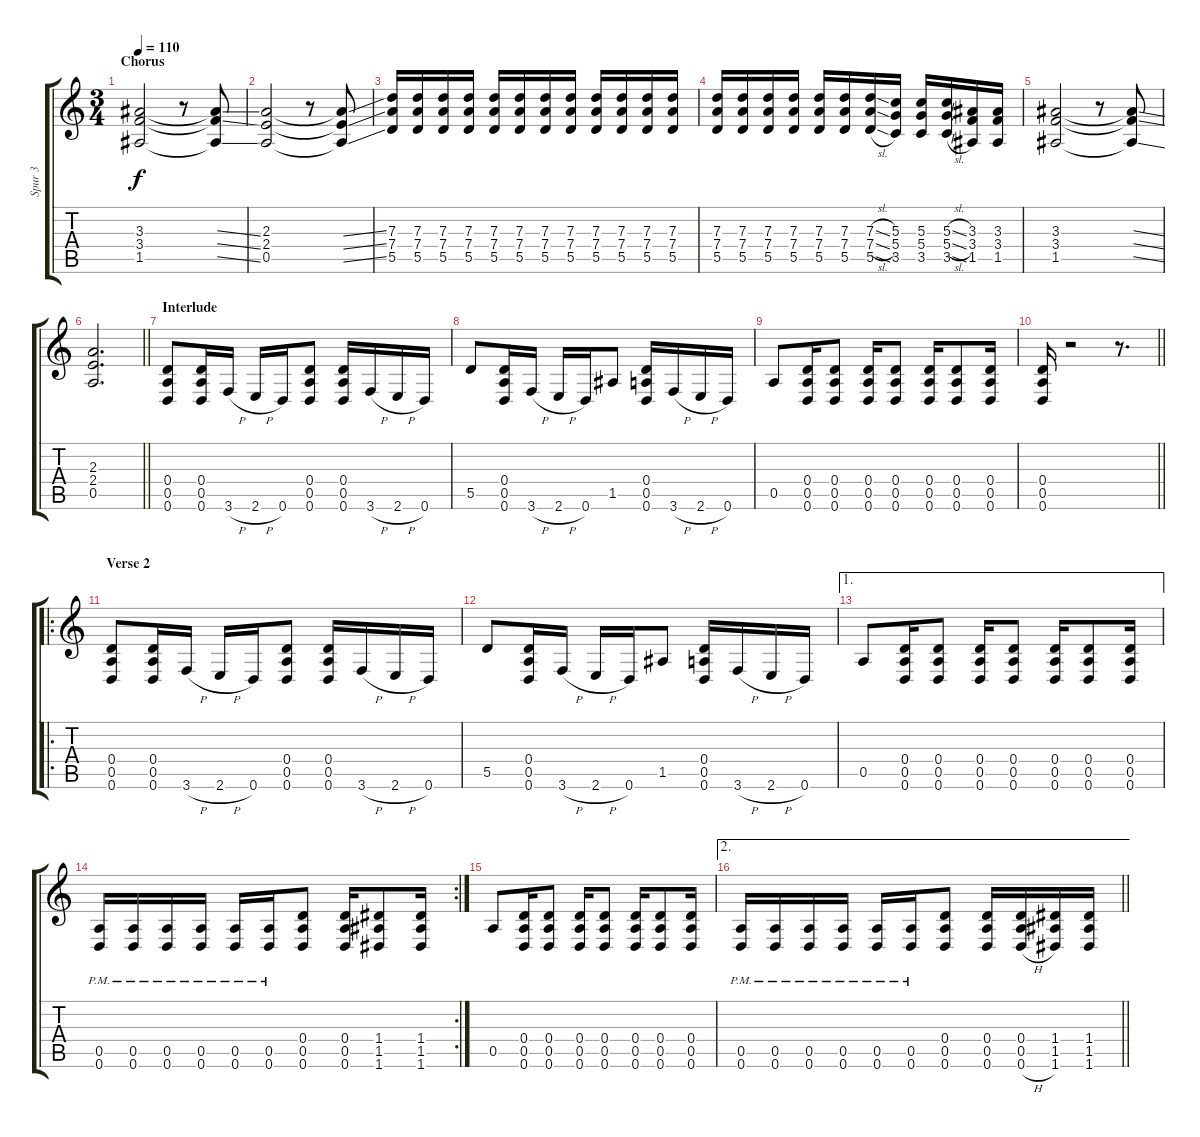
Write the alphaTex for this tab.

\track ("Spur 3" "Spur 3") {instrument distortionguitar}
\staff {score tabs}
\tuning (E4 B3 G3 D3 A2 D2) {hide}
\ts (3 4)
\section ("" "Chorus")
\tempo 110
\clef g2
\ks c
(3.3 3.4 1.5).2{dy f} r.8 (3.3{ss t} 3.4{ss t} 1.5{ss t}).8 |
(2.3 2.4 0.5).2 r.8 (2.3{ss t} 2.4{ss t} 0.5{ss t}).8 |
(7.3 7.4 5.5).16 (7.3 7.4 5.5).16 (7.3 7.4 5.5).16 (7.3 7.4 5.5).16 (7.3 7.4 5.5).16 (7.3 7.4 5.5).16 (7.3 7.4 5.5).16 (7.3 7.4 5.5).16 (7.3 7.4 5.5).16 (7.3 7.4 5.5).16 (7.3 7.4 5.5).16 (7.3 7.4 5.5).16 |
(7.3 7.4 5.5).16 (7.3 7.4 5.5).16 (7.3 7.4 5.5).16 (7.3 7.4 5.5).16 (7.3 7.4 5.5).16 (7.3 7.4 5.5).16 (7.3{sl} 7.4{sl} 5.5{sl}).16 (5.3 5.4 3.5).16 (5.3 5.4 3.5).16 (5.3{sl} 5.4{sl} 3.5{sl}).16 (3.3 3.4 1.5).16 (3.3 3.4 1.5).16 |
(3.3 3.4 1.5).2 r.8 (3.3{ss t} 3.4{ss t} 1.5{ss t}).8 |
\barLineRight lightlight
(2.3 2.4 0.5).2{d} |
\section ("" "Interlude")
(0.4 0.5 0.6).8 (0.4 0.5 0.6).16 3.6{h}.16 2.6{h}.16 0.6.16 (0.4 0.5 0.6).8 (0.4 0.5 0.6).16 3.6{h}.16 2.6{h}.16 0.6.16 |
5.5.8 (0.4 0.5 0.6).16 3.6{h}.16 2.6{h}.16 0.6.16 1.5.8 (0.4 0.5 0.6).16 3.6{h}.16 2.6{h}.16 0.6.16 |
0.5.8 (0.4 0.5 0.6).16 (0.4 0.5 0.6).8 (0.4 0.5 0.6).16 (0.4 0.5 0.6).8 (0.4 0.5 0.6).16 (0.4 0.5 0.6).8 (0.4 0.5 0.6).16 |
\barLineRight lightlight
(0.4 0.5 0.6).16 r.2 r.8{d} |
\ro
\section ("" "Verse 2")
(0.4 0.5 0.6).8 (0.4 0.5 0.6).16 3.6{h}.16 2.6{h}.16 0.6.16 (0.4 0.5 0.6).8 (0.4 0.5 0.6).16 3.6{h}.16 2.6{h}.16 0.6.16 |
5.5.8 (0.4 0.5 0.6).16 3.6{h}.16 2.6{h}.16 0.6.16 1.5.8 (0.4 0.5 0.6).16 3.6{h}.16 2.6{h}.16 0.6.16 |
\ae 1
0.5.8 (0.4 0.5 0.6).16 (0.4 0.5 0.6).8 (0.4 0.5 0.6).16 (0.4 0.5 0.6).8 (0.4 0.5 0.6).16 (0.4 0.5 0.6).8 (0.4 0.5 0.6).16 |
\rc 2
(0.5{pm} 0.6{pm}).16 (0.5{pm} 0.6{pm}).16 (0.5{pm} 0.6{pm}).16 (0.5{pm} 0.6{pm}).16 (0.5{pm} 0.6{pm}).16 (0.5{pm} 0.6{pm}).16 (0.4 0.5 0.6).8 (0.4 0.5 0.6).16 (1.4 1.5 1.6).8 (1.4 1.5 1.6).16 |
0.5.8 (0.4 0.5 0.6).16 (0.4 0.5 0.6).8 (0.4 0.5 0.6).16 (0.4 0.5 0.6).8 (0.4 0.5 0.6).16 (0.4 0.5 0.6).8 (0.4 0.5 0.6).16 |
\ae 2
\barLineRight lightlight
(0.5{pm} 0.6{pm}).16 (0.5{pm} 0.6{pm}).16 (0.5{pm} 0.6{pm}).16 (0.5{pm} 0.6{pm}).16 (0.5{pm} 0.6{pm}).16 (0.5{pm} 0.6{pm}).16 (0.4 0.5 0.6).8 (0.4 0.5 0.6).16 (0.4 0.5 0.6{h}).16 (1.4 1.5 1.6).16 (1.4 1.5 1.6).16
